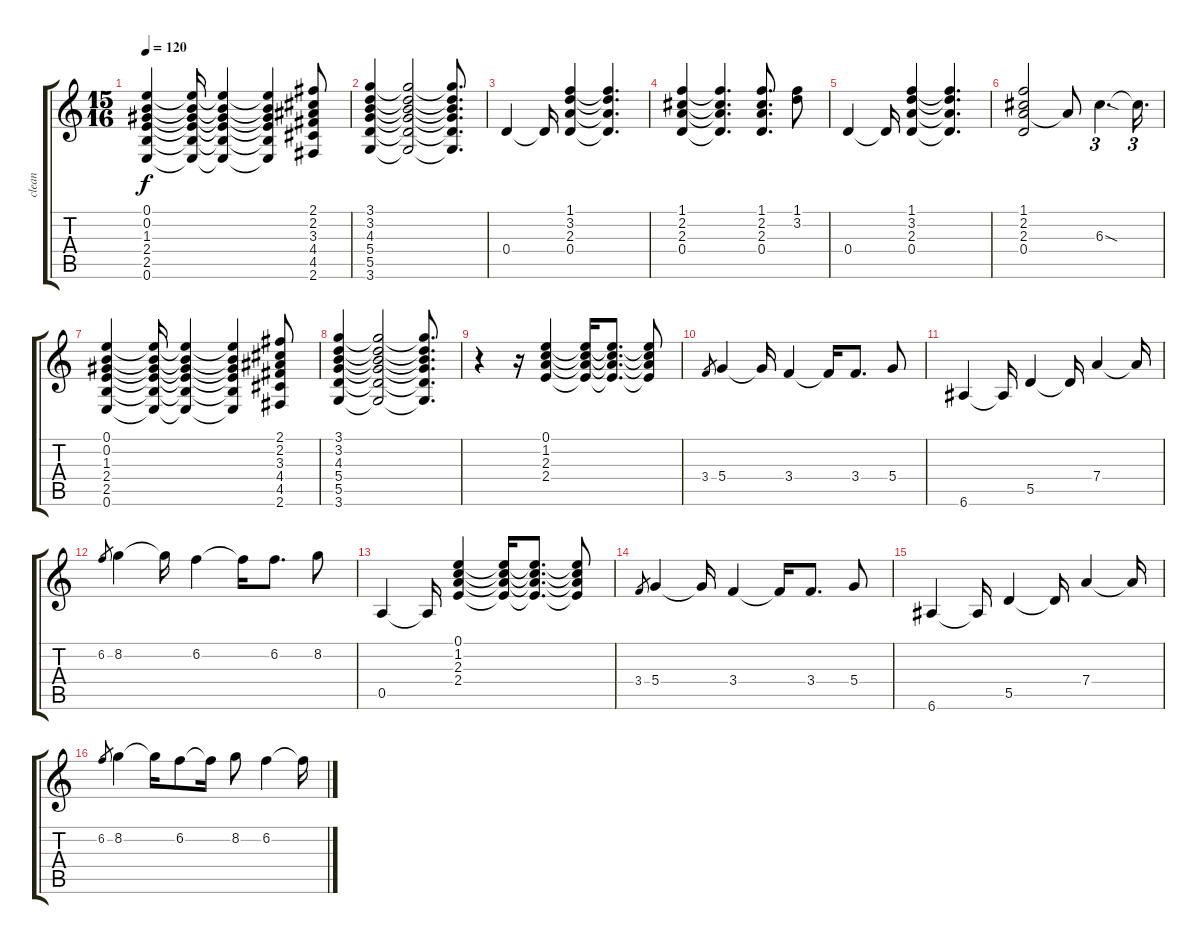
\track ("clean " "clean ") {instrument electricguitarjazz}
\staff {score tabs}
\tuning (E4 B3 G3 D3 A2 E2) {hide}
\ts (15 16)
\tempo 120
\clef g2
\ks c
(0.1 0.2 1.3 2.4 2.5 0.6).4{dy f} (0.1{t} 0.2{t} 1.3{t} 2.4{t} 2.5{t} 0.6{t}).16 (0.1{t} 0.2{t} 1.3{t} 2.4{t} 2.5{t} 0.6{t}).4 (0.1{t} 0.2{t} 1.3{t} 2.4{t} 2.5{t} 0.6{t}).4 (2.1 2.2 3.3 4.4 4.5 2.6).8 |
(3.1 3.2 4.3 5.4 5.5 3.6).4 (3.1{t} 3.2{t} 4.3{t} 5.4{t} 5.5{t} 3.6{t}).2 (3.1{t} 3.2{t} 4.3{t} 5.4{t} 5.5{t} 3.6{t}).8{d} |
0.4.4 0.4{t}.16 (1.1 3.2 2.3 0.4).4 (1.1{t} 3.2{t} 2.3{t} 0.4{t}).4{d} |
(1.1 2.2 2.3 0.4).4 (1.1{t} 2.2{t} 2.3{t} 0.4{t}).4{d} (1.1 2.2 2.3 0.4).8{d} (1.1 3.2).8 |
0.4.4 0.4{t}.16 (1.1 3.2 2.3 0.4).4 (1.1{t} 3.2{t} 2.3{t} 0.4{t}).4{d} |
(1.1 2.2 2.3 0.4).2 2.3{t}.8 6.3{sod}.4{d tu (3 2)} 6.3{t}.16{d tu (3 2)} |
(0.1 0.2 1.3 2.4 2.5 0.6).4 (0.1{t} 0.2{t} 1.3{t} 2.4{t} 2.5{t} 0.6{t}).16 (0.1{t} 0.2{t} 1.3{t} 2.4{t} 2.5{t} 0.6{t}).4 (0.1{t} 0.2{t} 1.3{t} 2.4{t} 2.5{t} 0.6{t}).4 (2.1 2.2 3.3 4.4 4.5 2.6).8 |
(3.1 3.2 4.3 5.4 5.5 3.6).4 (3.1{t} 3.2{t} 4.3{t} 5.4{t} 5.5{t} 3.6{t}).2 (3.1{t} 3.2{t} 4.3{t} 5.4{t} 5.5{t} 3.6{t}).8{d} |
r.4 r.16 (0.1 1.2 2.3 2.4).4 (0.1{t} 1.2{t} 2.3{t} 2.4{t}).16 (0.1{t} 1.2{t} 2.3{t} 2.4{t}).8{d} (0.1{t} 1.2{t} 2.3{t} 2.4{t}).8 |
3.4.8{gr} 5.4.4 5.4{t}.16 3.4.4 3.4{t}.16 3.4.8{d} 5.4.8 |
6.6.4 6.6{t}.16 5.5.4 5.5{t}.16 7.4.4 7.4{t}.16 |
6.2.8{gr} 8.2.4 8.2{t}.16 6.2.4 6.2{t}.16 6.2.8{d} 8.2.8 |
0.5.4 0.5{t}.16 (0.1 1.2 2.3 2.4).4 (0.1{t} 1.2{t} 2.3{t} 2.4{t}).16 (0.1{t} 1.2{t} 2.3{t} 2.4{t}).8{d} (0.1{t} 1.2{t} 2.3{t} 2.4{t}).8 |
3.4.8{gr} 5.4.4 5.4{t}.16 3.4.4 3.4{t}.16 3.4.8{d} 5.4.8 |
6.6.4 6.6{t}.16 5.5.4 5.5{t}.16 7.4.4 7.4{t}.16 |
6.2.8{gr} 8.2.4 8.2{t}.16 6.2.8 6.2{t}.16 8.2.8 6.2.4 6.2{t}.16
